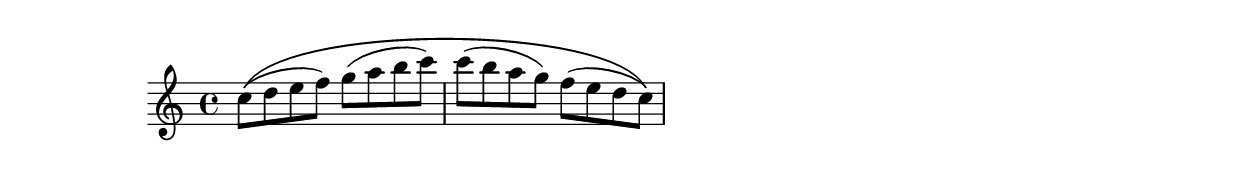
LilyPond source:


\version "2.3.22"
\header{
    texidoc="@code{PhrasingSlur}s go over normal slurs."
}

\layout { raggedright = ##t }

\relative c''{
    c8 \( (d e f) g ( a b c)
	  c ( b a g) f ( e d c)\)
}

